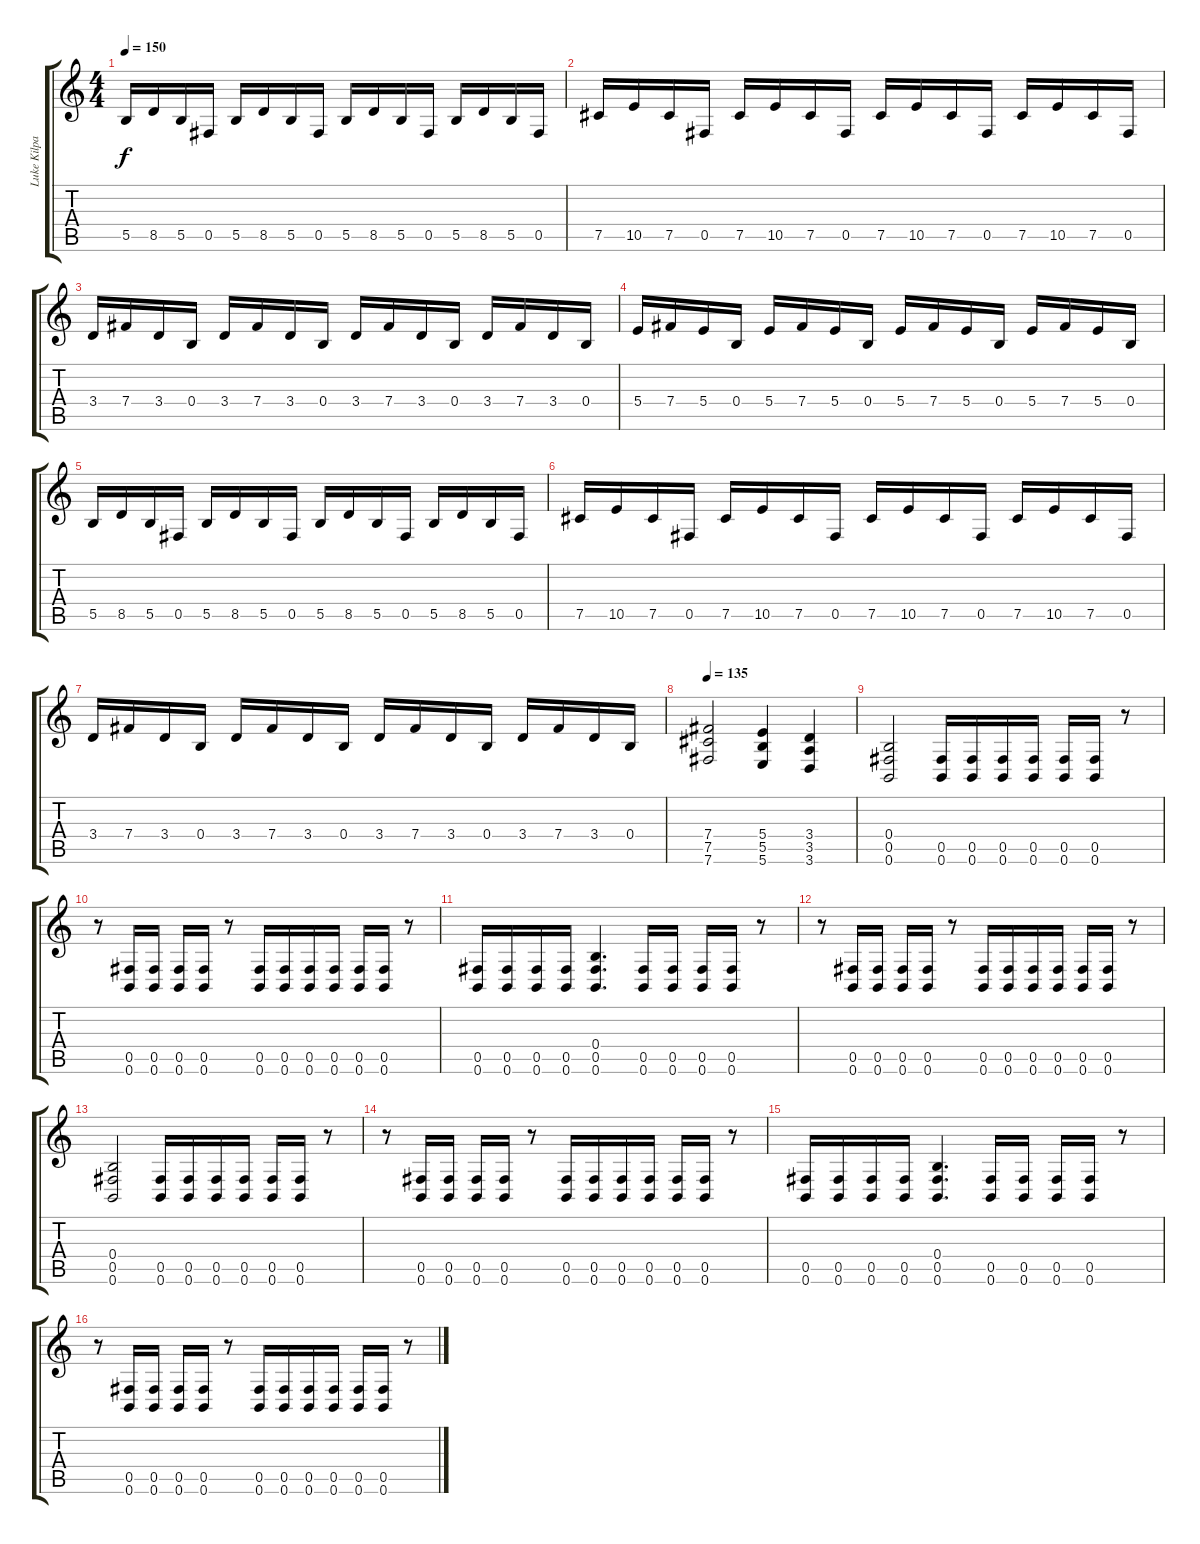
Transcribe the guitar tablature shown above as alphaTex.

\track ("Luke Kilpatrick" "Luke Kilpa") {instrument distortionguitar}
\staff {score tabs}
\tuning (Db4 Ab3 E3 B2 Gb2 B1) {hide}
\ts (4 4)
\tempo 150
\clef g2
\ks c
5.5.16{dy f} 8.5.16 5.5.16 0.5.16 5.5.16 8.5.16 5.5.16 0.5.16 5.5.16 8.5.16 5.5.16 0.5.16 5.5.16 8.5.16 5.5.16 0.5.16 |
7.5.16 10.5.16 7.5.16 0.5.16 7.5.16 10.5.16 7.5.16 0.5.16 7.5.16 10.5.16 7.5.16 0.5.16 7.5.16 10.5.16 7.5.16 0.5.16 |
3.4.16 7.4.16 3.4.16 0.4.16 3.4.16 7.4.16 3.4.16 0.4.16 3.4.16 7.4.16 3.4.16 0.4.16 3.4.16 7.4.16 3.4.16 0.4.16 |
5.4.16 7.4.16 5.4.16 0.4.16 5.4.16 7.4.16 5.4.16 0.4.16 5.4.16 7.4.16 5.4.16 0.4.16 5.4.16 7.4.16 5.4.16 0.4.16 |
5.5.16 8.5.16 5.5.16 0.5.16 5.5.16 8.5.16 5.5.16 0.5.16 5.5.16 8.5.16 5.5.16 0.5.16 5.5.16 8.5.16 5.5.16 0.5.16 |
7.5.16 10.5.16 7.5.16 0.5.16 7.5.16 10.5.16 7.5.16 0.5.16 7.5.16 10.5.16 7.5.16 0.5.16 7.5.16 10.5.16 7.5.16 0.5.16 |
3.4.16 7.4.16 3.4.16 0.4.16 3.4.16 7.4.16 3.4.16 0.4.16 3.4.16 7.4.16 3.4.16 0.4.16 3.4.16 7.4.16 3.4.16 0.4.16 |
\tempo 135
(7.4 7.5 7.6).2 (5.4 5.5 5.6).4 (3.4 3.5 3.6).4 |
(0.4 0.5 0.6).2 (0.5 0.6).16 (0.5 0.6).16 (0.5 0.6).16 (0.5 0.6).16 (0.5 0.6).16 (0.5 0.6).16 r.8 |
r.8 (0.5 0.6).16 (0.5 0.6).16 (0.5 0.6).16 (0.5 0.6).16 r.8 (0.5 0.6).16 (0.5 0.6).16 (0.5 0.6).16 (0.5 0.6).16 (0.5 0.6).16 (0.5 0.6).16 r.8 |
(0.5 0.6).16 (0.5 0.6).16 (0.5 0.6).16 (0.5 0.6).16 (0.4 0.5 0.6).4{d} (0.5 0.6).16 (0.5 0.6).16 (0.5 0.6).16 (0.5 0.6).16 r.8 |
r.8 (0.5 0.6).16 (0.5 0.6).16 (0.5 0.6).16 (0.5 0.6).16 r.8 (0.5 0.6).16 (0.5 0.6).16 (0.5 0.6).16 (0.5 0.6).16 (0.5 0.6).16 (0.5 0.6).16 r.8 |
(0.4 0.5 0.6).2 (0.5 0.6).16 (0.5 0.6).16 (0.5 0.6).16 (0.5 0.6).16 (0.5 0.6).16 (0.5 0.6).16 r.8 |
r.8 (0.5 0.6).16 (0.5 0.6).16 (0.5 0.6).16 (0.5 0.6).16 r.8 (0.5 0.6).16 (0.5 0.6).16 (0.5 0.6).16 (0.5 0.6).16 (0.5 0.6).16 (0.5 0.6).16 r.8 |
(0.5 0.6).16 (0.5 0.6).16 (0.5 0.6).16 (0.5 0.6).16 (0.4 0.5 0.6).4{d} (0.5 0.6).16 (0.5 0.6).16 (0.5 0.6).16 (0.5 0.6).16 r.8 |
r.8 (0.5 0.6).16 (0.5 0.6).16 (0.5 0.6).16 (0.5 0.6).16 r.8 (0.5 0.6).16 (0.5 0.6).16 (0.5 0.6).16 (0.5 0.6).16 (0.5 0.6).16 (0.5 0.6).16 r.8
